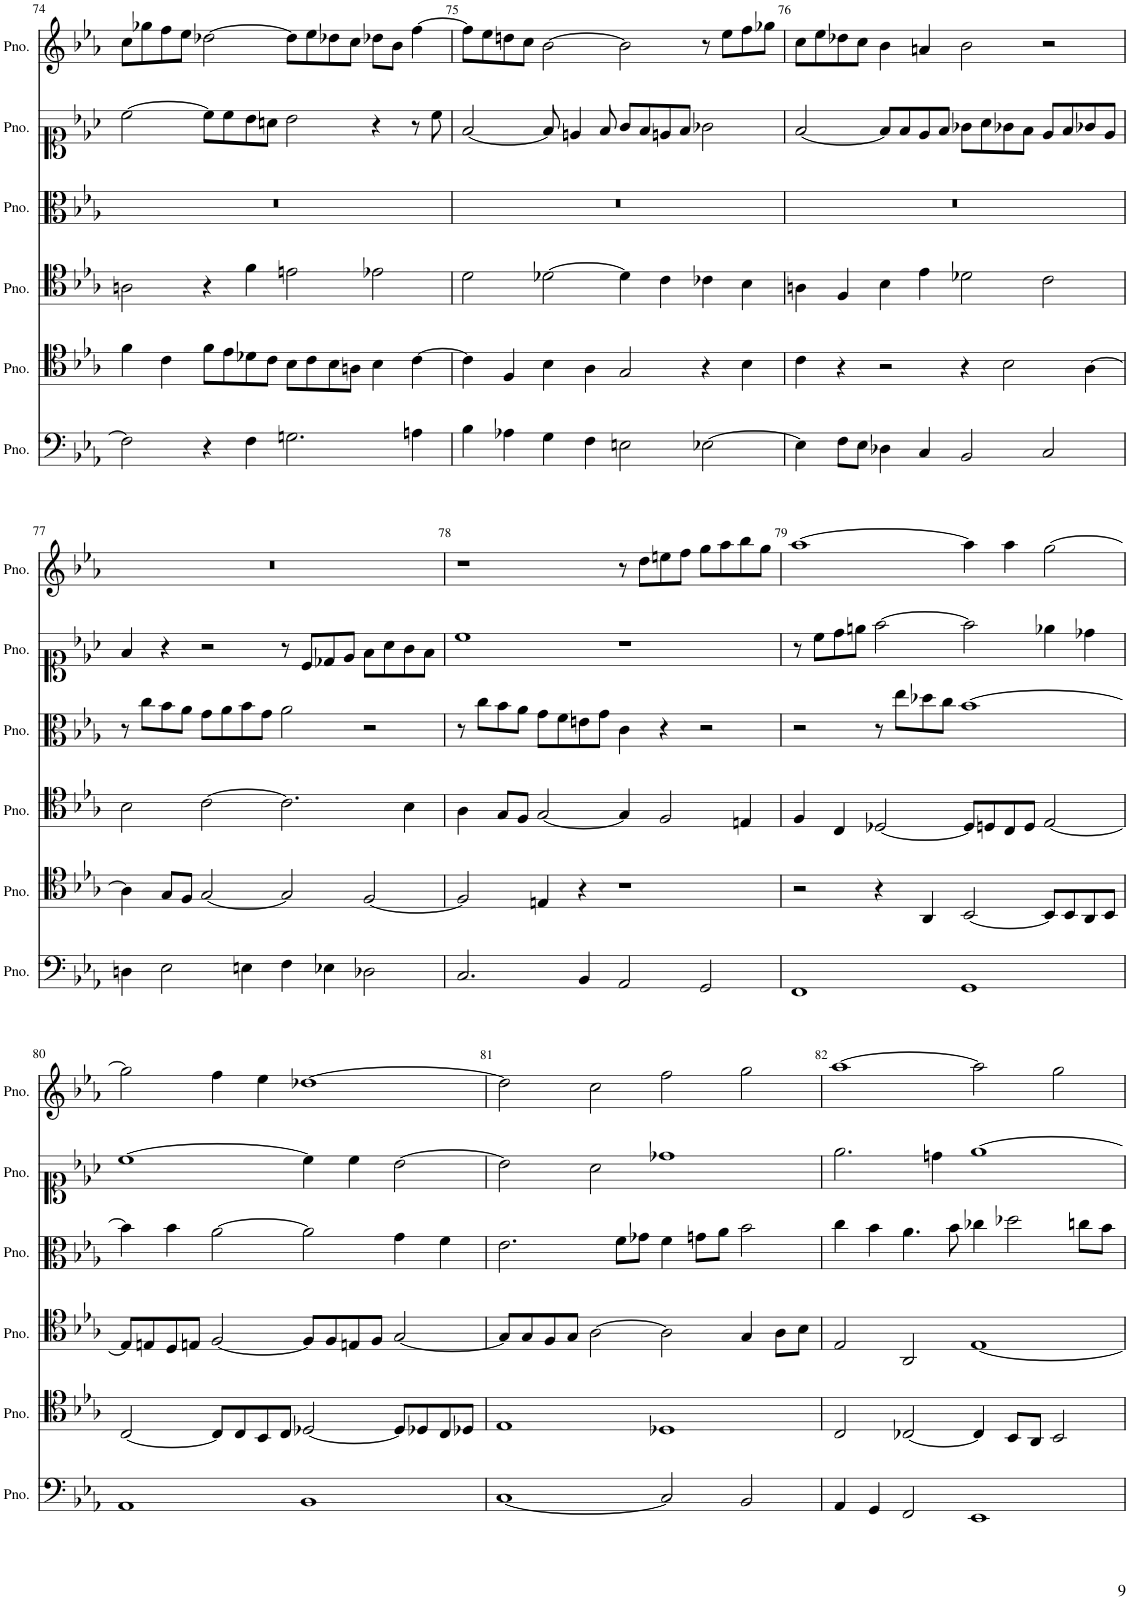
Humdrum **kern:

**kern	**kern	**kern	**kern	**kern	**kern
*part6	*part5	*part4	*part3	*part2	*part1
*staff6	*staff5	*staff4	*staff3	*staff2	*staff1
*I"Piano	*I"Piano	*I"Piano	*I"Piano	*I"Piano	*I"Piano
*I'Pno.	*I'Pno.	*I'Pno.	*I'Pno.	*I'Pno.	*I'Pno.
!!LO:PB:g=z
*clefF4	*clefC4	*clefC4	*clefC3	*clefC1	*clefG2
*	*	*	*	*	*Trd-7c-12
*k[b-e-a-]	*k[b-e-a-]	*k[b-e-a-]	*k[b-e-a-]	*k[b-e-a-]	*k[b-e-a-]
*M8/4	*M8/4	*M8/4	*M8/4	*M8/4	*M8/4
=74	=74	=74	=74	=74	=74
2F\]	4f\	2An\	0r	[2cc\	8cc\L
.	.	.	.	.	8gg-X\
.	4c\	.	.	.	8ff\
.	.	.	.	.	8ee-\J
4r	8f\L	4r	.	8cc\L]	[2dd-X\
.	8e-\	.	.	8cc\	.
4F\	8d-X\	4f\	.	8b-\	.
.	8c\J	.	.	8an\J	.
2.Gn\	8B-\L	2en\	.	2b-\	8dd-\L]
.	8c\	.	.	.	8ee-\
.	8B-\	.	.	.	8dd-X\
.	8An\J	.	.	.	8cc\J
.	4B-\	2e-X\	.	4r	8dd-X\L
.	.	.	.	.	8b-\J
4An\	[4c\	.	.	8r	[4ff\
.	.	.	.	8cc\	.
=75	=75	=75	=75	=75	=75
4B-\	4c\]	2d\	0r	[2f/	8ff\L]
.	.	.	.	.	8ee-\
4A-X\	4F/	.	.	.	8ddn\
.	.	.	.	.	8cc\J
4G\	4B-\	[2d-X\	.	8f/]	[2b-\
.	.	.	.	4en/	.
4F\	4A-\	.	.	.	.
.	.	.	.	8f/	.
2En\	2G/	4d-\]	.	8g/L	2b-\]
.	.	.	.	8f/	.
.	.	4c\	.	8en/	.
.	.	.	.	8f/J	.
[2E-X\	4r	4c-X\	.	2g-X\	8r
.	.	.	.	.	8ee-\L
.	4B-\	4B-\	.	.	8ff\
.	.	.	.	.	8gg-X\J
=76	=76	=76	=76	=76	=76
4E-\]	4c\	4An\	0r	[2f/	8cc\L
.	.	.	.	.	8ee-\
8F\L	4r	4F/	.	.	8dd-X\
8E-\J	.	.	.	.	8cc\J
4D-X\	2r	4B-\	.	8f/L]	4b-\
.	.	.	.	8f/	.
4C/	.	4e-\	.	8e-/	4an/
.	.	.	.	8f/J	.
2BB-/	4r	2d-X\	.	8g-X\L	2b-\
.	.	.	.	8a-\	.
.	2B-\	.	.	8g-X\	.
.	.	.	.	8f\J	.
2C/	.	2c\	.	8e-/L	2r
.	.	.	.	8f/	.
.	[4A-\	.	.	8g-X/	.
.	.	.	.	8e-/J	.
!!LO:LB:g=z
=77	=77	=77	=77	=77	=77
4Dn\	4A-\]	2B-\	8r	4f/	0r
.	.	.	8cc\L	.	.
2E-\	8G/L	.	8b-\	4r	.
.	8F/J	.	8a-\J	.	.
.	[2G/	[2c\	8g\L	2r	.
.	.	.	8a-\	.	.
4En\	.	.	8b-\	.	.
.	.	.	8g\J	.	.
4F\	2G/]	2.c\]	2a-\	8r	.
.	.	.	.	8c/L	.
4E-X\	.	.	.	8d-X/	.
.	.	.	.	8e-/J	.
2D-X\	[2F/	.	2r	8f\L	.
.	.	.	.	8a-\	.
.	.	4B-\	.	8g\	.
.	.	.	.	8f\J	.
=78	=78	=78	=78	=78	=78
2.C/	2F/]	4A-\	8r	1cc	1r
.	.	.	8cc\L	.	.
.	.	8G/L	8b-\	.	.
.	.	8F/J	8a-\J	.	.
.	4En/	[2G/	8g\L	.	.
.	.	.	8f\	.	.
4BB-/	4r	.	8en\	.	.
.	.	.	8g\J	.	.
2AA-/	1r	4G/]	4c\	1r	8r
.	.	.	.	.	8dd\L
.	.	2F/	4r	.	8een\
.	.	.	.	.	8ff\J
2GG/	.	.	2r	.	8gg\L
.	.	.	.	.	8aa-\
.	.	4En/	.	.	8bb-\
.	.	.	.	.	8gg\J
=79	=79	=79	=79	=79	=79
1FF	2r	4F/	2r	8r	[1aa-
.	.	.	.	8cc\L	.
.	.	4C/	.	8dd\	.
.	.	.	.	8een\J	.
.	4r	[2D-X/	8r	[2ff\	.
.	.	.	8ee-\L	.	.
.	4AA-/	.	8dd-X\	.	.
.	.	.	8cc\J	.	.
1GG	[2BB-/	8D-/L]	[1b-	2ff\]	4aa-\]
.	.	8Dn/	.	.	.
.	.	8C/	.	.	4aa-\
.	.	8D/J	.	.	.
.	8BB-/L]	[2E-/	.	4ee-X\	[2gg\
.	8BB-/	.	.	.	.
.	8AA-/	.	.	4dd-X\	.
.	8BB-/J	.	.	.	.
!!LO:LB:g=z
=80	=80	=80	=80	=80	=80
1AA-	[2C/	8E-/L]	4b-\]	[1cc	2gg\]
.	.	8En/	.	.	.
.	.	8D/	4b-\	.	.
.	.	8En/J	.	.	.
.	8C/L]	[2F/	[2a-\	.	4ff\
.	8C/	.	.	.	.
.	8BB-/	.	.	.	4ee-\
.	8C/J	.	.	.	.
1BB-	[2D-X/	8F/L]	2a-\]	4cc\]	[1dd-X
.	.	8F/	.	.	.
.	.	8En/	.	4cc\	.
.	.	8F/J	.	.	.
.	8D-/L]	[2G/	4g\	[2b-\	.
.	8D-X/	.	.	.	.
.	8C/	.	4f\	.	.
.	8D-X/J	.	.	.	.
=81	=81	=81	=81	=81	=81
[1C	1E-	8G/L]	2.e-\	2b-\]	2dd-\]
.	.	8G/	.	.	.
.	.	8F/	.	.	.
.	.	8G/J	.	.	.
.	.	[2A-\	.	2a-\	2cc\
.	.	.	8f\L	.	.
.	.	.	8g-X\J	.	.
2C/]	1D-X	2A-\]	4f\	1dd-X	2ff\
.	.	.	8gn\L	.	.
.	.	.	8a-\J	.	.
2BB-/	.	4G/	2b-\	.	2gg\
.	.	8A-\L	.	.	.
.	.	8B-\J	.	.	.
=82	=82	=82	=82	=82	=82
4AA-/	2C/	2E-/	4cc\	2.ee-\	[1aa-
4GG/	.	.	4b-\	.	.
2FF/	[2C-X/	2AA-/	4.a-\	.	.
.	.	.	.	4ddn\	.
.	.	.	8b-\	.	.
1EE-	4C-/]	[1E-	4cc-X\	[1ee-	2aa-\]
.	8BB-/L	.	2dd-X\	.	.
.	8AA-/J	.	.	.	.
.	2BB-/	.	.	.	2gg\
.	.	.	8ccn\L	.	.
.	.	.	8b-\J	.	.
=	=	=	=	=	=
*-	*-	*-	*-	*-	*-
